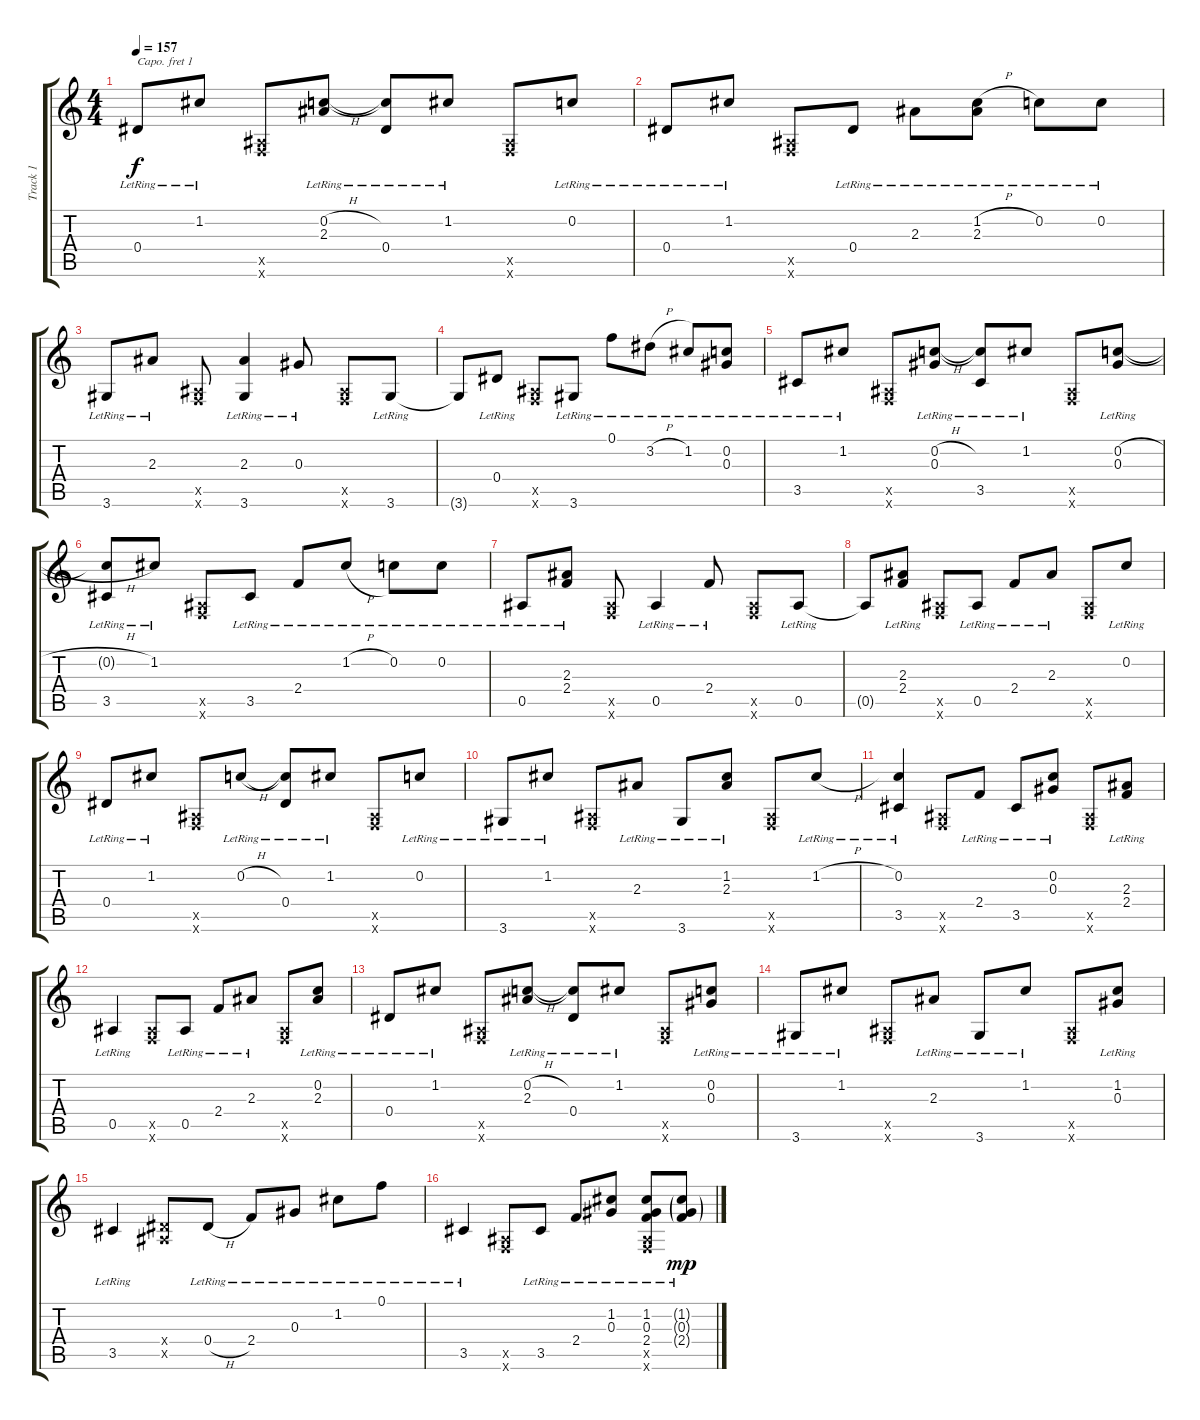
\track ("Track 1" "Track 1") {instrument acousticguitarsteel}
\staff {score tabs}
\capo 1
\tuning (E4 B3 G3 D3 A2 E2) {hide}
\ts (4 4)
\tempo 157
\clef g2
\ks c
0.4{lr}.8{dy f} 1.2{lr}.8 (0.5{x} 0.6{x}).8 (0.2{h lr} 2.3{lr}).8 (0.2{t} 0.4{lr}).8 1.2{lr}.8 (0.5{x} 0.6{x}).8 0.2{lr}.8 |
0.4{lr}.8 1.2{lr}.8 (0.5{x} 0.6{x}).8 0.4{lr}.8 2.3{lr}.8 (1.2{h lr} 2.3{lr}).8 0.2{lr}.8 0.2{lr}.8 |
3.6{lr}.8 2.3{lr}.8 (0.5{x} 0.6{x}).8 (2.3{lr} 3.6{lr}).4 0.3{lr}.8 (0.5{x} 0.6{x}).8 3.6{lr}.8 |
3.6{t}.8 0.4{lr}.8 (0.5{x} 0.6{x}).8 3.6{lr}.8 0.1{lr}.8 3.2{h lr}.8 1.2{lr}.8 (0.2{lr} 0.3{lr}).8 |
3.5{lr}.8 1.2{lr}.8 (0.5{x} 0.6{x}).8 (0.2{h lr} 0.3{lr}).8 (0.2{t} 3.5{lr}).8 1.2{lr}.8 (0.5{x} 0.6{x}).8 (0.2{h lr} 0.3{lr}).8 |
(0.2{h t} 3.5{lr}).8 1.2{lr}.8 (0.5{x} 0.6{x}).8 3.5{lr}.8 2.4{lr}.8 1.2{h lr}.8 0.2{lr}.8 0.2{lr}.8 |
0.5{lr}.8 (2.3{lr} 2.4{lr}).8 (0.5{x} 0.6{x}).8 0.5{lr}.4 2.4{lr}.8 (0.5{x} 0.6{x}).8 0.5{lr}.8 |
0.5{t}.8 (2.3{lr} 2.4{lr}).8 (0.5{x} 0.6{x}).8 0.5{lr}.8 2.4{lr}.8 2.3{lr}.8 (0.5{x} 0.6{x}).8 0.2{lr}.8 |
0.4{lr}.8 1.2{lr}.8 (0.5{x} 0.6{x}).8 0.2{h lr}.8 (0.2{t} 0.4{lr}).8 1.2{lr}.8 (0.5{x} 0.6{x}).8 0.2{lr}.8 |
3.6{lr}.8 1.2{lr}.8 (0.5{x} 0.6{x}).8 2.3{lr}.8 3.6{lr}.8 (1.2{lr} 2.3{lr}).8 (0.5{x} 0.6{x}).8 1.2{h lr}.8 |
(0.2{lr} 3.5{lr}).4 (0.5{x} 0.6{x}).8 2.4{lr}.8 3.5{lr}.8 (0.2{lr} 0.3{lr}).8 (0.5{x} 0.6{x}).8 (2.3{lr} 2.4{lr}).8 |
0.5{lr}.4 (0.5{x} 0.6{x}).8 0.5{lr}.8 2.4{lr}.8 2.3{lr}.8 (0.5{x} 0.6{x}).8 (0.2{lr} 2.3{lr}).8 |
0.4{lr}.8 1.2{lr}.8 (0.5{x} 0.6{x}).8 (0.2{h lr} 2.3{lr}).8 (0.2{t} 0.4{lr}).8 1.2{lr}.8 (0.5{x} 0.6{x}).8 (0.2{lr} 0.3{lr}).8 |
3.6{lr}.8 1.2{lr}.8 (0.5{x} 0.6{x}).8 2.3{lr}.8 3.6{lr}.8 1.2{lr}.8 (0.5{x} 0.6{x}).8 (1.2{lr} 0.3{lr}).8 |
3.5{lr}.4 (0.4{x} 0.5{x}).8 0.4{h lr}.8 2.4{lr}.8 0.3{lr}.8 1.2{lr}.8 0.1{lr}.8 |
3.5{lr}.4 (0.5{x} 0.6{x}).8 3.5{lr}.8 2.4{lr}.8 (1.2{lr} 0.3{lr}).8 (1.2{lr} 0.3{lr} 2.4{lr} 0.5{x} 0.6{x}).8 (1.2{g lr} 0.3{g lr} 2.4{g lr}).8{dy mp}
